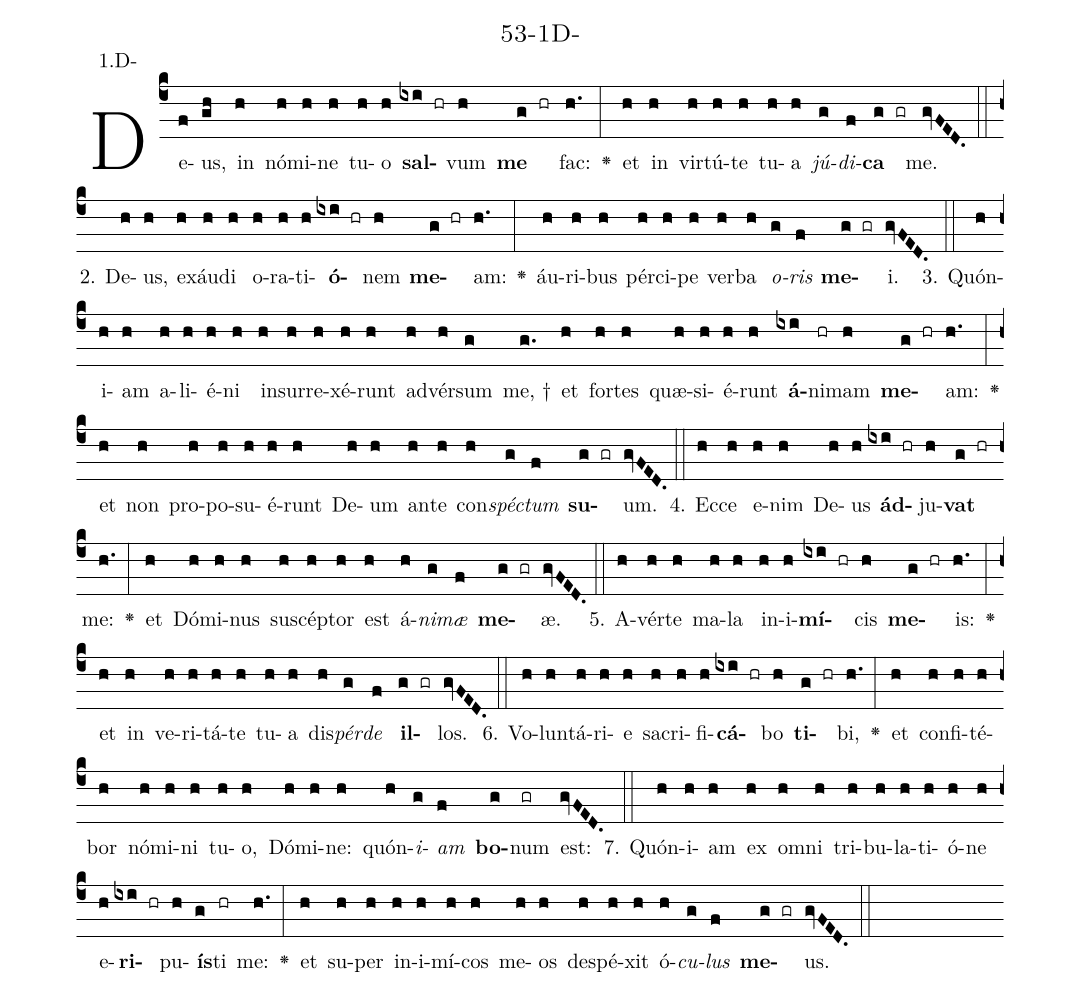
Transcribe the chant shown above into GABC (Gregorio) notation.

name: 53-1D-;
annotation: 1.D-;
%%
(c4)De(f)us,(gh) in(h) nó(h)mi(h)ne(h) tu(h)o(h) <b>sal</b>(ixi hr)vum(h) <b>me</b>(g hr) fac:(h.) <v>\greheightstar</v>(:) et(h) in(h) vir(h)tú(h)te(h) tu(h)a(h) <i>jú</i>(g)<i>di</i>(f)<b>ca</b>(g gr) me.(gvFED.) (::)
2. De(h)us,(h) ex(h)áu(h)di(h) o(h)ra(h)ti(h)<b>ó</b>(ixi hr)nem(h) <b>me</b>(g hr)am:(h.) <v>\greheightstar</v>(:) áu(h)ri(h)bus(h) pér(h)ci(h)pe(h) ver(h)ba(h) <i>o</i>(g)<i>ris</i>(f) <b>me</b>(g gr)i.(gvFED.) (::)
3. Quón(h)i(h)am(h) a(h)li(h)é(h)ni(h) in(h)sur(h)re(h)xé(h)runt(h) ad(h)vér(h)sum(g) me, †(g.) et(h) for(h)tes(h) quæ(h)si(h)é(h)runt(h) <b>á</b>(ixi)ni(hr)mam(h) <b>me</b>(g hr)am:(h.) <v>\greheightstar</v>(:) et(h) non(h) pro(h)po(h)su(h)é(h)runt(h) De(h)um(h) an(h)te(h) con(h)<i>spéc</i>(g)<i>tum</i>(f) <b>su</b>(g gr)um.(gvFED.) (::)
4. Ec(h)ce(h) e(h)nim(h) De(h)us(h) <b>ád</b>(ixi hr)ju(h)<b>vat</b>(g hr) me:(h.) <v>\greheightstar</v>(:) et(h) Dó(h)mi(h)nus(h) su(h)scép(h)tor(h) est(h) á(h)<i>ni</i>(g)<i>mæ</i>(f) <b>me</b>(g gr)æ.(gvFED.) (::)
5. A(h)vér(h)te(h) ma(h)la(h) in(h)i(h)<b>mí</b>(ixi hr)cis(h) <b>me</b>(g hr)is:(h.) <v>\greheightstar</v>(:) et(h) in(h) ve(h)ri(h)tá(h)te(h) tu(h)a(h) dis(h)<i>pér</i>(g)<i>de</i>(f) <b>il</b>(g gr)los.(gvFED.) (::)
6. Vo(h)lun(h)tá(h)ri(h)e(h) sa(h)cri(h)fi(h)<b>cá</b>(ixi hr)bo(h) <b>ti</b>(g hr)bi,(h.) <v>\greheightstar</v>(:) et(h) con(h)fi(h)té(h)bor(h) nó(h)mi(h)ni(h) tu(h)o,(h) Dó(h)mi(h)ne:(h) quón(h)<i>i</i>(g)<i>am</i>(f) <b>bo</b>(g)num(gr) est:(gvFED.) (::)
7. Quón(h)i(h)am(h) ex(h) om(h)ni(h) tri(h)bu(h)la(h)ti(h)ó(h)ne(h) e(h)<b>ri</b>(ixi hr)pu(h)<b>ís</b>(g)ti(hr) me:(h.) <v>\greheightstar</v>(:) et(h) su(h)per(h) in(h)i(h)mí(h)cos(h) me(h)os(h) de(h)spé(h)xit(h) ó(h)<i>cu</i>(g)<i>lus</i>(f) <b>me</b>(g gr)us.(gvFED.) (::)
